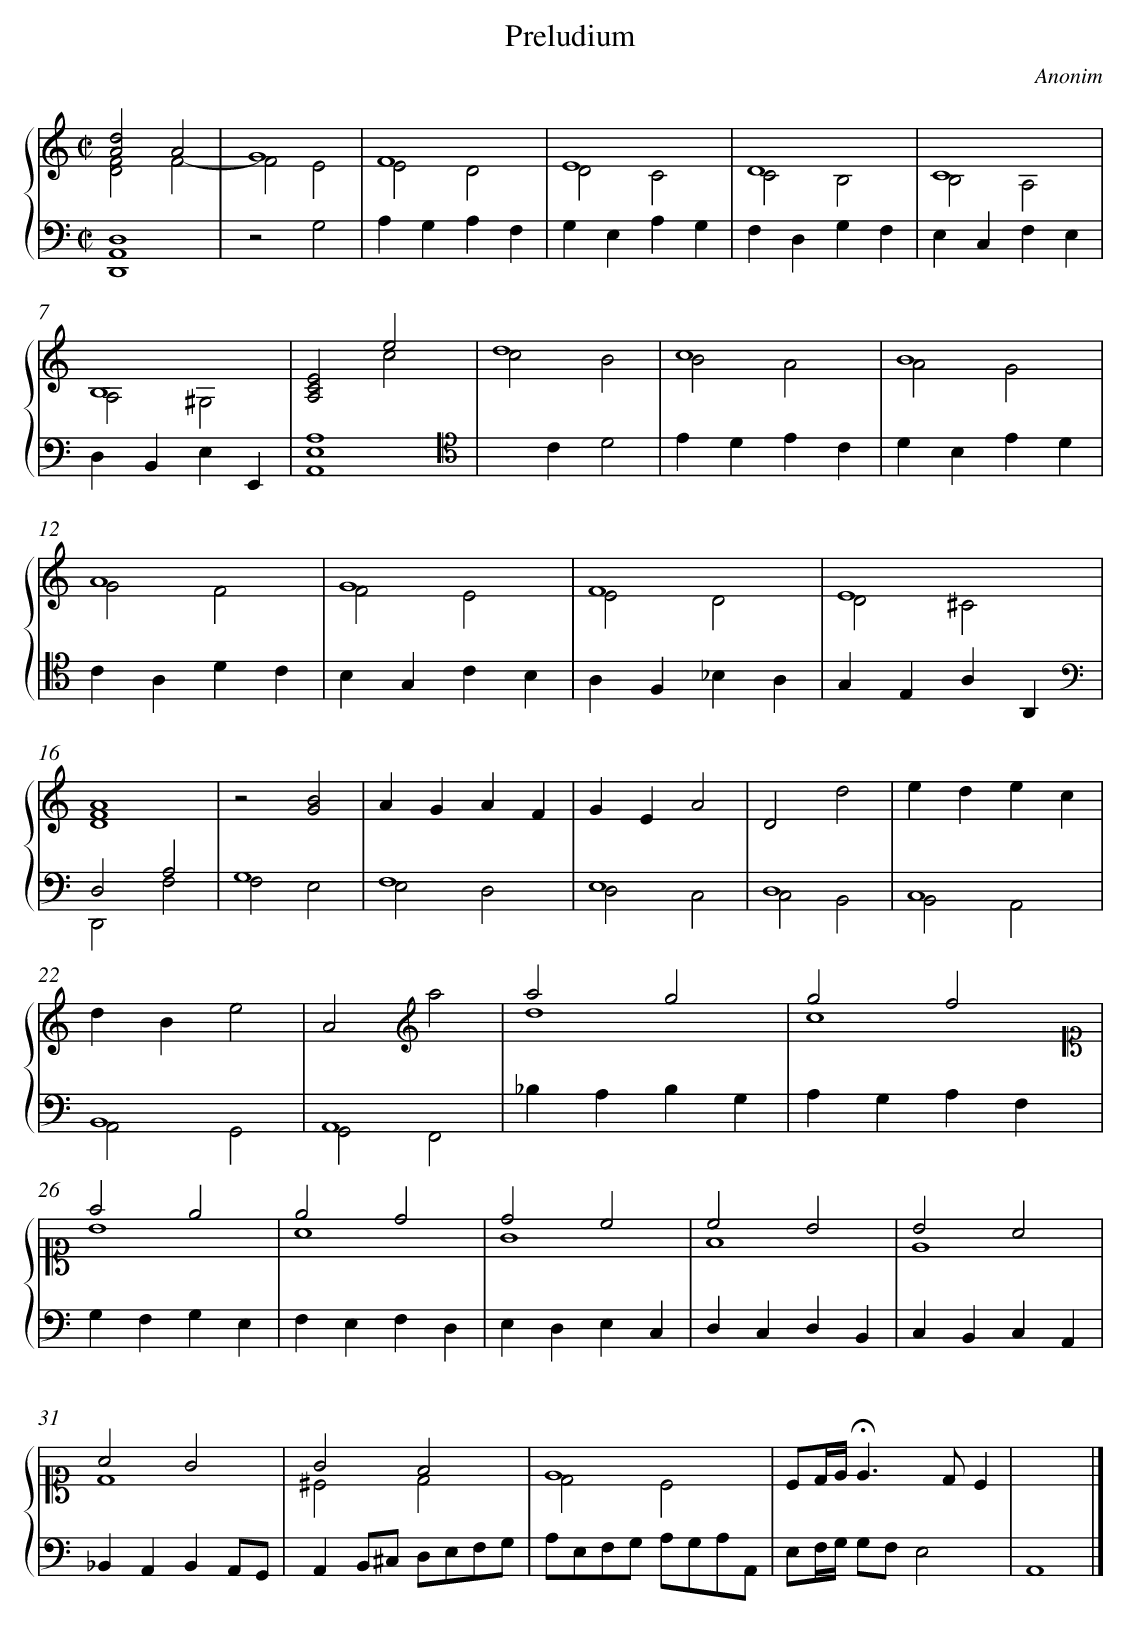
X:1
T: Preludium
C: Anonim
L: 1/4
M: C|
%%staves {1 2}
V: 1
V: 2 clef=bass
K: C
[V:1] [A2d2]A2 & [D2F2]F2- |
[V:2] [D,,4A,,4D,4] |
[V:1] G4 & F2E2 |
[V:2] z2G,2 |
[V:1] F4 & E2D2 |
[V:2] A,G,A,F, |
[V:1] E4 & D2C2 |
[V:2] G,E,A,G, |
[V:1] D4 & C2B,2 |
[V:2] F,D,G,F, |
[V:1] C4 & B,2A,2 |
[V:2] E,C,F,E, |
[V:1] B,4 & A,2^G,2 |
[V:2] D,B,,E,E,, |
[V:1] [A,2C2E2]e2 & x2c2 |
[V:2] [A,,4E,4A,4] |
[V:1] d4 & c2B2 |
[V:2] [K:clef=tenor]xCD2 |
[V:1] c4 & B2A2 |
[V:2] EDEC |
[V:1] B4 & A2G2 |
[V:2] DB,ED |
[V:1] A4 & G2F2 |
[V:2] CA,DC |
[V:1] G4 & F2E2 |
[V:2] B,G,CB, |
[V:1] F4 & E2D2 |
[V:2] A,F,_B,A, |
[V:1] E4 & D2^C2 |
[V:2] G,E,A,A,,[K:clef=bass] |
[V:1] [D4F4A4] |
[V:2] D,2A,2 & D,,2F,2 |
[V:1] z2[G2B2] |
[V:2] G,4 & F,2E,2 |
[V:1] AGAF |
[V:2] F,4 & E,2D,2 |
[V:1] GEA2 |
[V:2] E,4 & D,2C,2 |
[V:1] D2d2 |
[V:2] D,4 & C,2B,,2 |
[V:1] edec |
[V:2] C,4 & B,,2A,,2 |
[V:1] dBe2 |
[V:2] B,,4 & A,,2G,,2 |
[V:1] A2[K:clef=treble]a2 |
[V:2] A,,4 & G,,2F,,2 |
[V:1] a2g2 & d4 |
[V:2] _B,A,B,G, |
[V:1] g2f2 & c4 |
[V:2] A,G,A,F, |
[V:1] [K:clef=C1]f2e2 & B4 |
[V:2] G,F,G,E, |
[V:1] e2d2 & A4 |
[V:2] F,E,F,D, |
[V:1] d2c2 & G4 |
[V:2] E,D,E,C, |
[V:1] c2B2 & F4 |
[V:2] D,C,D,B,, |
[V:1] B2A2 & E4 |
[V:2] C,B,,C,A,, |
[V:1] A2G2 & D4 |
[V:2] _B,,A,,B,,A,,/G,,/ |
[V:1] G2F2 & ^C2D2 |
[V:2] A,,B,,/^C,/ D,/E,/F,/G,/ |
[V:1] E4 & D2C2 |
[V:2] A,/E,/F,/G,/ A,/G,/A,/A,,/ |
[V:1] C/D//E//!fermata!E>DC |
[V:2] E,/F,//G,// G,/F,/E,2 |
[V:1] x4 |]
[V:2] A,,4 |]
